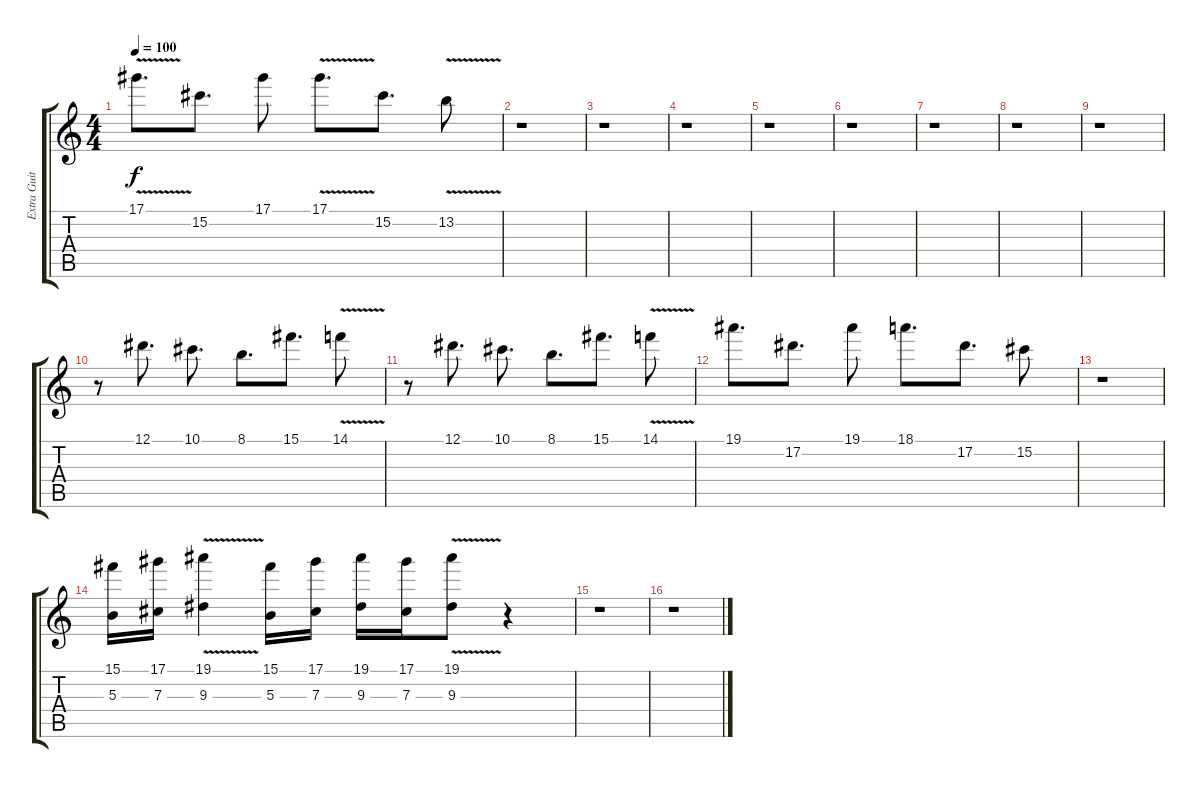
\track ("Extra Guitars" "Extra Guit") {instrument distortionguitar}
\staff {score tabs}
\tuning (Eb4 Bb3 Gb3 Db3 Ab2 Eb2) {hide}
\ts (4 4)
\tempo 100
\clef g2
\ks c
17.1{v}.8{d dy f} 15.2.8{d} 17.1.8 17.1{v}.8{d} 15.2.8{d} 13.2{v}.8 |
r.1 |
r.1 |
r.1 |
r.1 |
r.1 |
r.1 |
r.1 |
r.1 |
r.8 12.1.8{d} 10.1.8{d} 8.1.8{d} 15.1.8{d} 14.1{v}.8 |
r.8 12.1.8{d} 10.1.8{d} 8.1.8{d} 15.1.8{d} 14.1{v}.8 |
19.1.8{d} 17.2.8{d} 19.1.8 18.1.8{d} 17.2.8{d} 15.2.8 |
r.1 |
(15.1 5.3).16 (17.1 7.3).16 (19.1{v} 9.3).4 (15.1 5.3).16 (17.1 7.3).16 (19.1 9.3).16 (17.1 7.3).16 (19.1{v} 9.3).8 r.4 |
r.1 |
r.1
